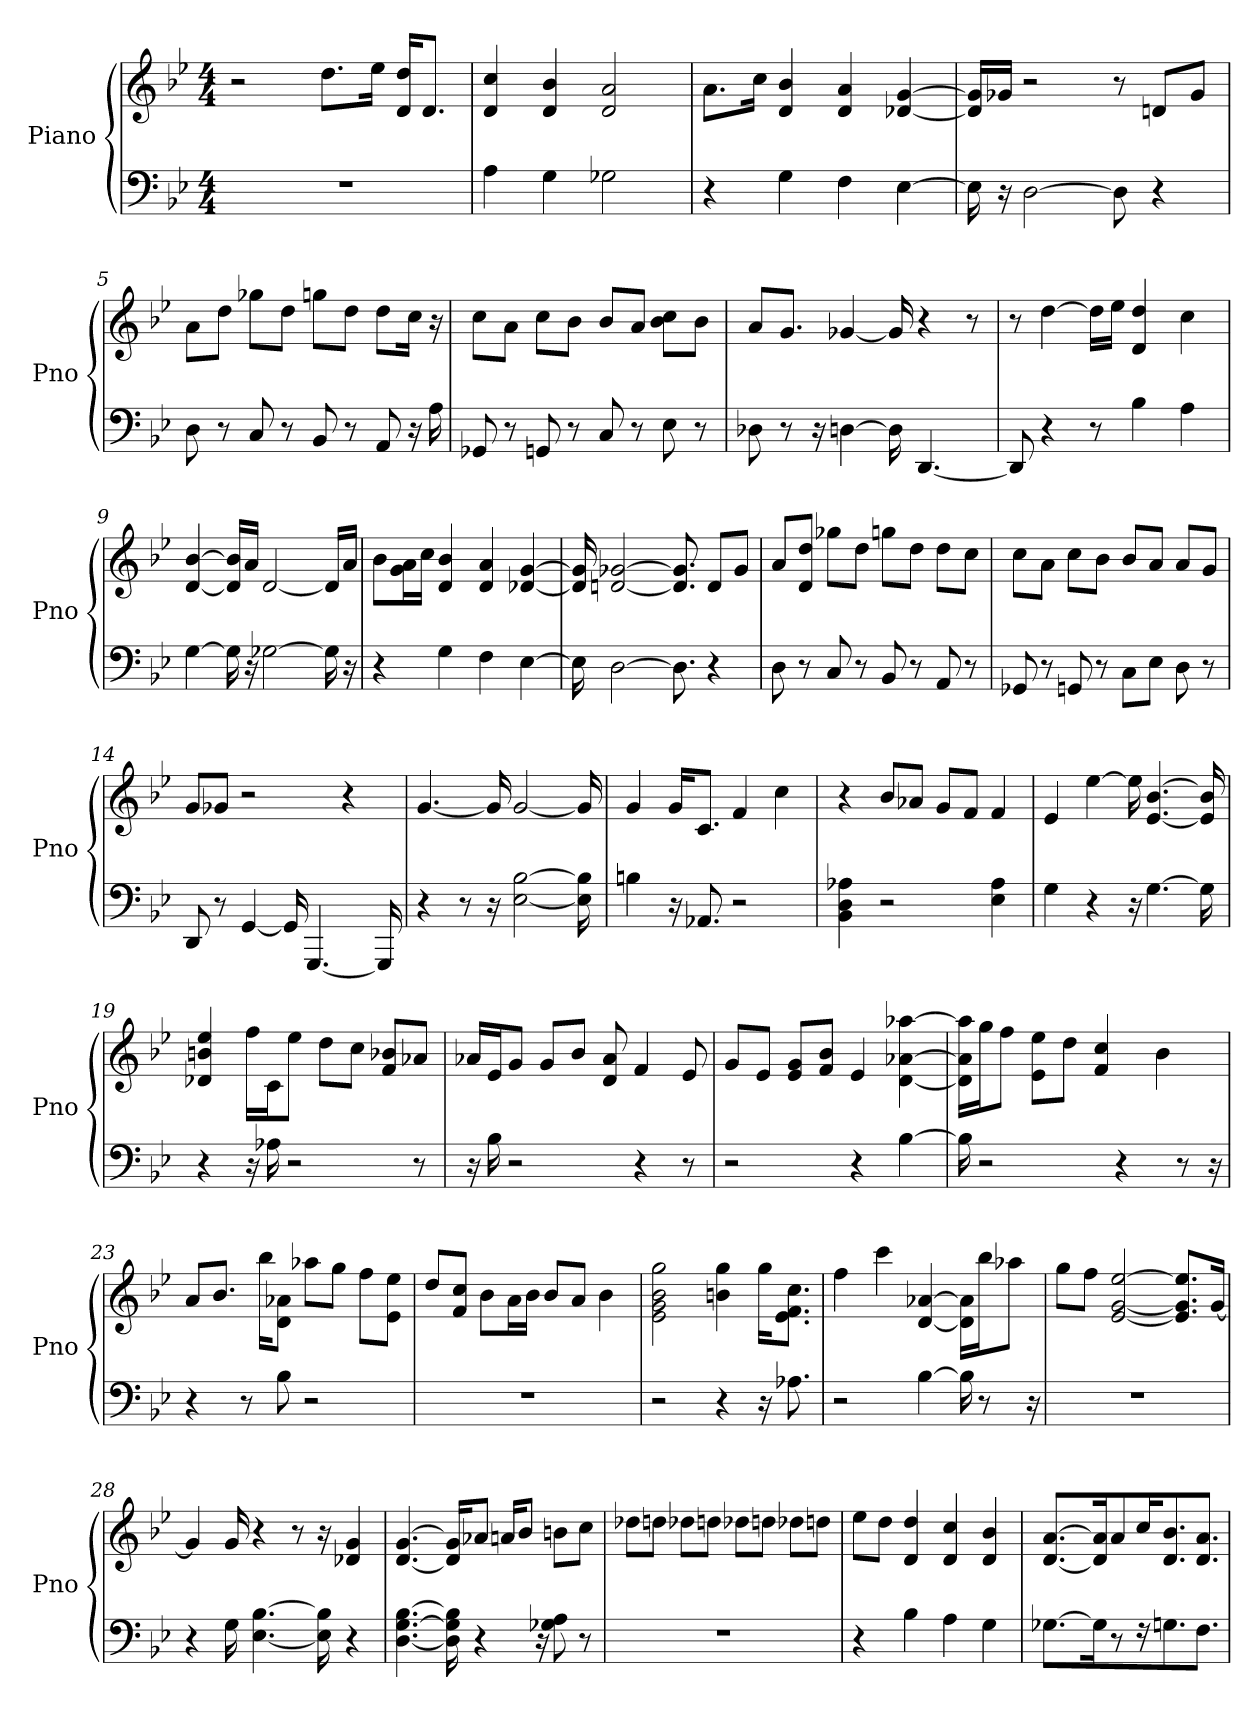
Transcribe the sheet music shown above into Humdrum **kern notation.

**kern	**kern
*part1	*part1
*staff2	*staff1
*I"Piano	*
*I'Pno	*
*clefF4	*clefG2
*k[b-e-]	*k[b-e-]
*B-:	*B-:
*M4/4	*M4/4
*MM105	*MM105
=1	=1
1r	2r
.	8.dd\L
.	16ee-\Jk
.	16d/ 16dd/KL
.	8.d/J
=2	=2
4A	4cc 4d
4G	4b- 4d
2G-	2a 2d
=3	=3
4r	8.a\L
.	16cc\Jk
4G	4b- 4d
4F	4a 4d
[4E-	[4g [4d-
=4	=4
16E-]	16g]/ 16d-]/LL
16r	16g-/JJ
[2D	2r
8D]	8r
4r	8d/L
.	8g-/J
=5	=5
8D	8a\L
8r	8dd\J
8C	8gg-\L
8r	8dd\J
8BB-	8gg\L
8r	8dd\J
8AA	8dd\L
16r	16cc\Jk
16A	16r
=6	=6
8GG-	8cc\L
8r	8a\J
8GG	8cc\L
8r	8b-\J
8C	8b-/L
8r	8a/J
8E-	8b-\ 8cc\L
8r	8b-\J
=7	=7
8D-	8a/L
8r	8.g/J
16r	.
[4D	[4g-
16D]	16g-]
[4.DD	4r
.	8r
=8	=8
8DD]	8r
4r	[4dd
8r	16dd\LL]
.	16ee-\JJ
4B-	4dd 4d
4A	4cc
=9	=9
[4G	[4d [4b-
16G]	16d]/ 16b-]/LL
16r	16a/JJ
[2G-	[2d
16G-]	16d/LL]
16r	16a/JJ
=10	=10
4r	8b-\L
.	16g\ 16a\L
.	16cc\JJ
4G	4b- 4d
4F	4d 4a
[4E-	[4d- [4g
=11	=11
16E-]	16d-] 16g]
[2D	[2g- [2d
8.D]	8.g-] 8.d]
4r	8d/L
.	8g-/J
=12	=12
8D	8a/L
8r	8dd/ 8d/J
8C	8gg-\L
8r	8dd\J
8BB-	8gg\L
8r	8dd\J
8AA	8dd\L
8r	8cc\J
=13	=13
8GG-	8cc\L
8r	8a\J
8GG	8cc\L
8r	8b-\J
8C\L	8b-/L
8E-\J	8a/J
8D	8a/L
8r	8g/J
=14	=14
8DD	8g/L
8r	8g-/J
[4GG	2r
16GG]	.
[4.GGG	.
.	4r
16GGG]	.
=15	=15
4r	[4.g
8r	.
16r	16g]
[2E- [2B-	[2g
16E-] 16B-]	16g]
=16	=16
4B	4g
16r	16g/KL
8.AA-	8.c/J
2r	4f
.	4cc
=17	=17
4D 4A- 4BB-	4r
2r	8b-/L
.	8a-/J
.	8g/L
.	8f/J
4A- 4E-	4f
=18	=18
4G	4e-
4r	[4ee-
16r	16ee-]
[4.G	[4.e- [4.b-
16G]	16e-] 16b-]
=19	=19
4r	4ee- 4b 4d-
16r	16ff\LL
16A-	16c\J
2r	8ee-\J
.	8dd\L
.	8cc\J
.	8f/ 8b-/L
8r	8a-/J
=20	=20
16r	16a-/LL
16B-	16e-/J
2r	8g/J
.	8g/L
.	8b-/J
.	8d 8a-
4r	4f
8r	8e-
=21	=21
2r	8g/L
.	8e-/J
.	8e-/ 8g/L
.	8b-/ 8f/J
4r	4e-
[4B-	[4aa- [4a- [4d
=22	=22
16B-]	16aa-]\ 16a-]\ 16d]\LL
2r	16gg\J
.	8ff\J
.	8ee-\ 8e-\L
.	8dd\J
.	4cc 4f
4r	.
.	4b-
8r	.
16r	.
=23	=23
4r	8a/L
.	8.b-/J
8r	.
.	16bb-\KL
8B-	8d\ 8a-\J
2r	8aa-\L
.	8gg\J
.	8ff\L
.	8e-\ 8ee-\J
=24	=24
1r	8dd/L
.	8cc/ 8f/J
.	8b-\L
.	16a\L
.	16b-\JJ
.	8b-/L
.	8a/J
.	4b-
=25	=25
2r	2gg 2g 2b- 2e-
4r	4b 4gg
16r	16gg\KL
8.A-	8.cc\ 8.f\ 8.e-\J
=26	=26
2r	4ff
.	4ccc
[4B-	[4d [4a-
16B-]	16d]\ 16a-]\LL
8r	16bb-\J
.	8aa-\J
16r	.
=27	=27
1r	8gg\L
.	8ff\J
.	[2e- [2ee- [2g
.	8.e-]/ 8.ee-]/ 8.g]/L
.	[16g/Jk
=28	=28
4r	4g]
16G	16g
[4.B- [4.E-	4r
.	8r
16B-] 16E-]	16r
4r	4g 4d-
=29	=29
[4.B- [4.G [4.D	[4.g [4.d
16B-] 16G] 16D]	16g]/ 16d]/KL
4r	8a-/J
.	16a/KL
.	8b-/J
16r	.
8A 8G-	8b\L
8r	8cc\J
=30	=30
1r	8dd-\L
.	8dd\J
.	8dd-\L
.	8dd\J
.	8dd-\L
.	8dd\J
.	8dd-\L
.	8dd\J
=31	=31
4r	8ee-\L
.	8dd\J
4B-	4dd 4d
4A	4cc 4d
4G	4b- 4d
=32	=32
[4.G-	[4.a [4.d
16G-]	16a]/ 16d]/KL
8r	8a/J
16r	16cc\KL
8.G	8.d\ 8.b-\J
8.FJ	8.a 8.dJ
=	=
*-	*-
